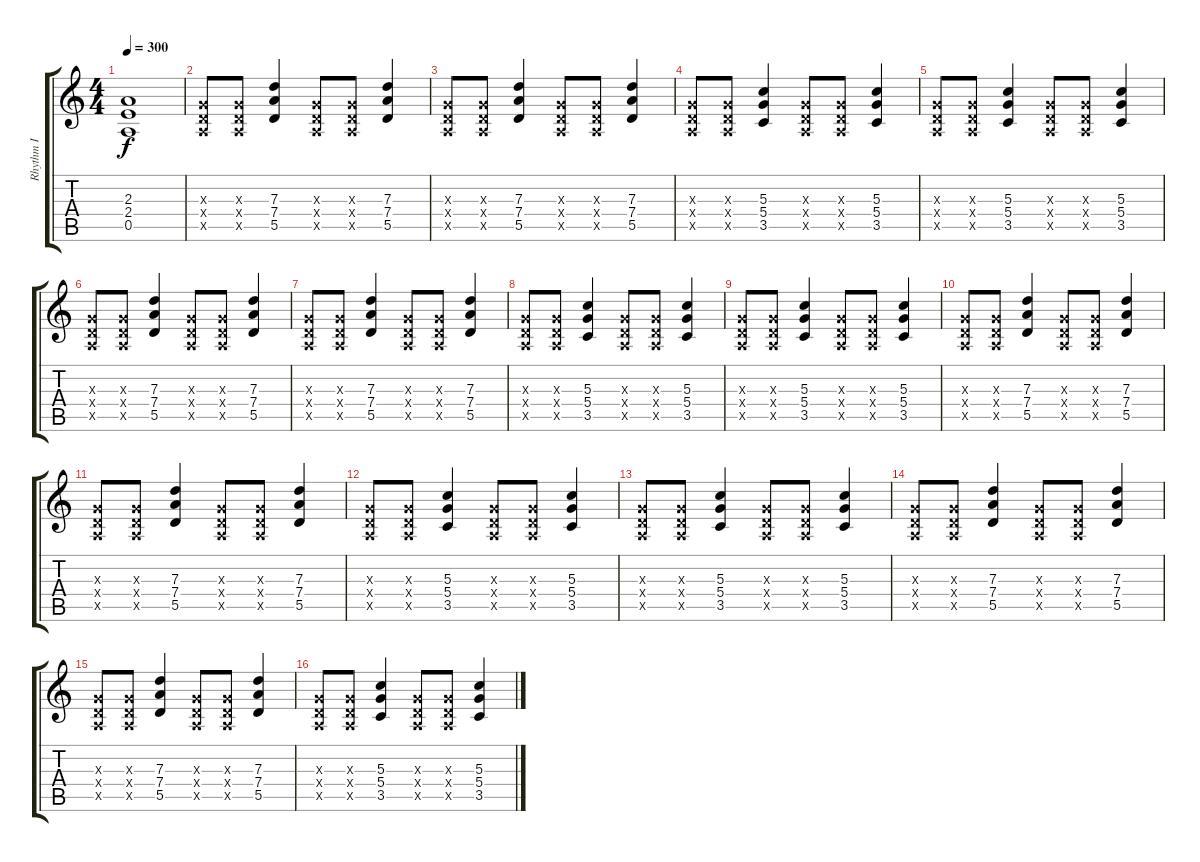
\track ("Rhythm I" "Rhythm I") {instrument distortionguitar}
\staff {score tabs}
\tuning (E4 B3 G3 D3 A2 D2) {hide}
\ts (4 4)
\tempo 300
\clef g2
\ks c
(2.3 2.4 0.5).1{dy f} |
(0.3{x} 0.4{x} 0.5{x}).8 (0.3{x} 0.4{x} 0.5{x}).8 (7.3 7.4 5.5).4 (0.3{x} 0.4{x} 0.5{x}).8 (0.3{x} 0.4{x} 0.5{x}).8 (7.3 7.4 5.5).4 |
(0.3{x} 0.4{x} 0.5{x}).8 (0.3{x} 0.4{x} 0.5{x}).8 (7.3 7.4 5.5).4 (0.3{x} 0.4{x} 0.5{x}).8 (0.3{x} 0.4{x} 0.5{x}).8 (7.3 7.4 5.5).4 |
(0.3{x} 0.4{x} 0.5{x}).8 (0.3{x} 0.4{x} 0.5{x}).8 (5.3 5.4 3.5).4 (0.3{x} 0.4{x} 0.5{x}).8 (0.3{x} 0.4{x} 0.5{x}).8 (5.3 5.4 3.5).4 |
(0.3{x} 0.4{x} 0.5{x}).8 (0.3{x} 0.4{x} 0.5{x}).8 (5.3 5.4 3.5).4 (0.3{x} 0.4{x} 0.5{x}).8 (0.3{x} 0.4{x} 0.5{x}).8 (5.3 5.4 3.5).4 |
(0.3{x} 0.4{x} 0.5{x}).8 (0.3{x} 0.4{x} 0.5{x}).8 (7.3 7.4 5.5).4 (0.3{x} 0.4{x} 0.5{x}).8 (0.3{x} 0.4{x} 0.5{x}).8 (7.3 7.4 5.5).4 |
(0.3{x} 0.4{x} 0.5{x}).8 (0.3{x} 0.4{x} 0.5{x}).8 (7.3 7.4 5.5).4 (0.3{x} 0.4{x} 0.5{x}).8 (0.3{x} 0.4{x} 0.5{x}).8 (7.3 7.4 5.5).4 |
(0.3{x} 0.4{x} 0.5{x}).8 (0.3{x} 0.4{x} 0.5{x}).8 (5.3 5.4 3.5).4 (0.3{x} 0.4{x} 0.5{x}).8 (0.3{x} 0.4{x} 0.5{x}).8 (5.3 5.4 3.5).4 |
(0.3{x} 0.4{x} 0.5{x}).8 (0.3{x} 0.4{x} 0.5{x}).8 (5.3 5.4 3.5).4 (0.3{x} 0.4{x} 0.5{x}).8 (0.3{x} 0.4{x} 0.5{x}).8 (5.3 5.4 3.5).4 |
(0.3{x} 0.4{x} 0.5{x}).8 (0.3{x} 0.4{x} 0.5{x}).8 (7.3 7.4 5.5).4 (0.3{x} 0.4{x} 0.5{x}).8 (0.3{x} 0.4{x} 0.5{x}).8 (7.3 7.4 5.5).4 |
(0.3{x} 0.4{x} 0.5{x}).8 (0.3{x} 0.4{x} 0.5{x}).8 (7.3 7.4 5.5).4 (0.3{x} 0.4{x} 0.5{x}).8 (0.3{x} 0.4{x} 0.5{x}).8 (7.3 7.4 5.5).4 |
(0.3{x} 0.4{x} 0.5{x}).8 (0.3{x} 0.4{x} 0.5{x}).8 (5.3 5.4 3.5).4 (0.3{x} 0.4{x} 0.5{x}).8 (0.3{x} 0.4{x} 0.5{x}).8 (5.3 5.4 3.5).4 |
(0.3{x} 0.4{x} 0.5{x}).8 (0.3{x} 0.4{x} 0.5{x}).8 (5.3 5.4 3.5).4 (0.3{x} 0.4{x} 0.5{x}).8 (0.3{x} 0.4{x} 0.5{x}).8 (5.3 5.4 3.5).4 |
(0.3{x} 0.4{x} 0.5{x}).8 (0.3{x} 0.4{x} 0.5{x}).8 (7.3 7.4 5.5).4 (0.3{x} 0.4{x} 0.5{x}).8 (0.3{x} 0.4{x} 0.5{x}).8 (7.3 7.4 5.5).4 |
(0.3{x} 0.4{x} 0.5{x}).8 (0.3{x} 0.4{x} 0.5{x}).8 (7.3 7.4 5.5).4 (0.3{x} 0.4{x} 0.5{x}).8 (0.3{x} 0.4{x} 0.5{x}).8 (7.3 7.4 5.5).4 |
(0.3{x} 0.4{x} 0.5{x}).8 (0.3{x} 0.4{x} 0.5{x}).8 (5.3 5.4 3.5).4 (0.3{x} 0.4{x} 0.5{x}).8 (0.3{x} 0.4{x} 0.5{x}).8 (5.3 5.4 3.5).4
